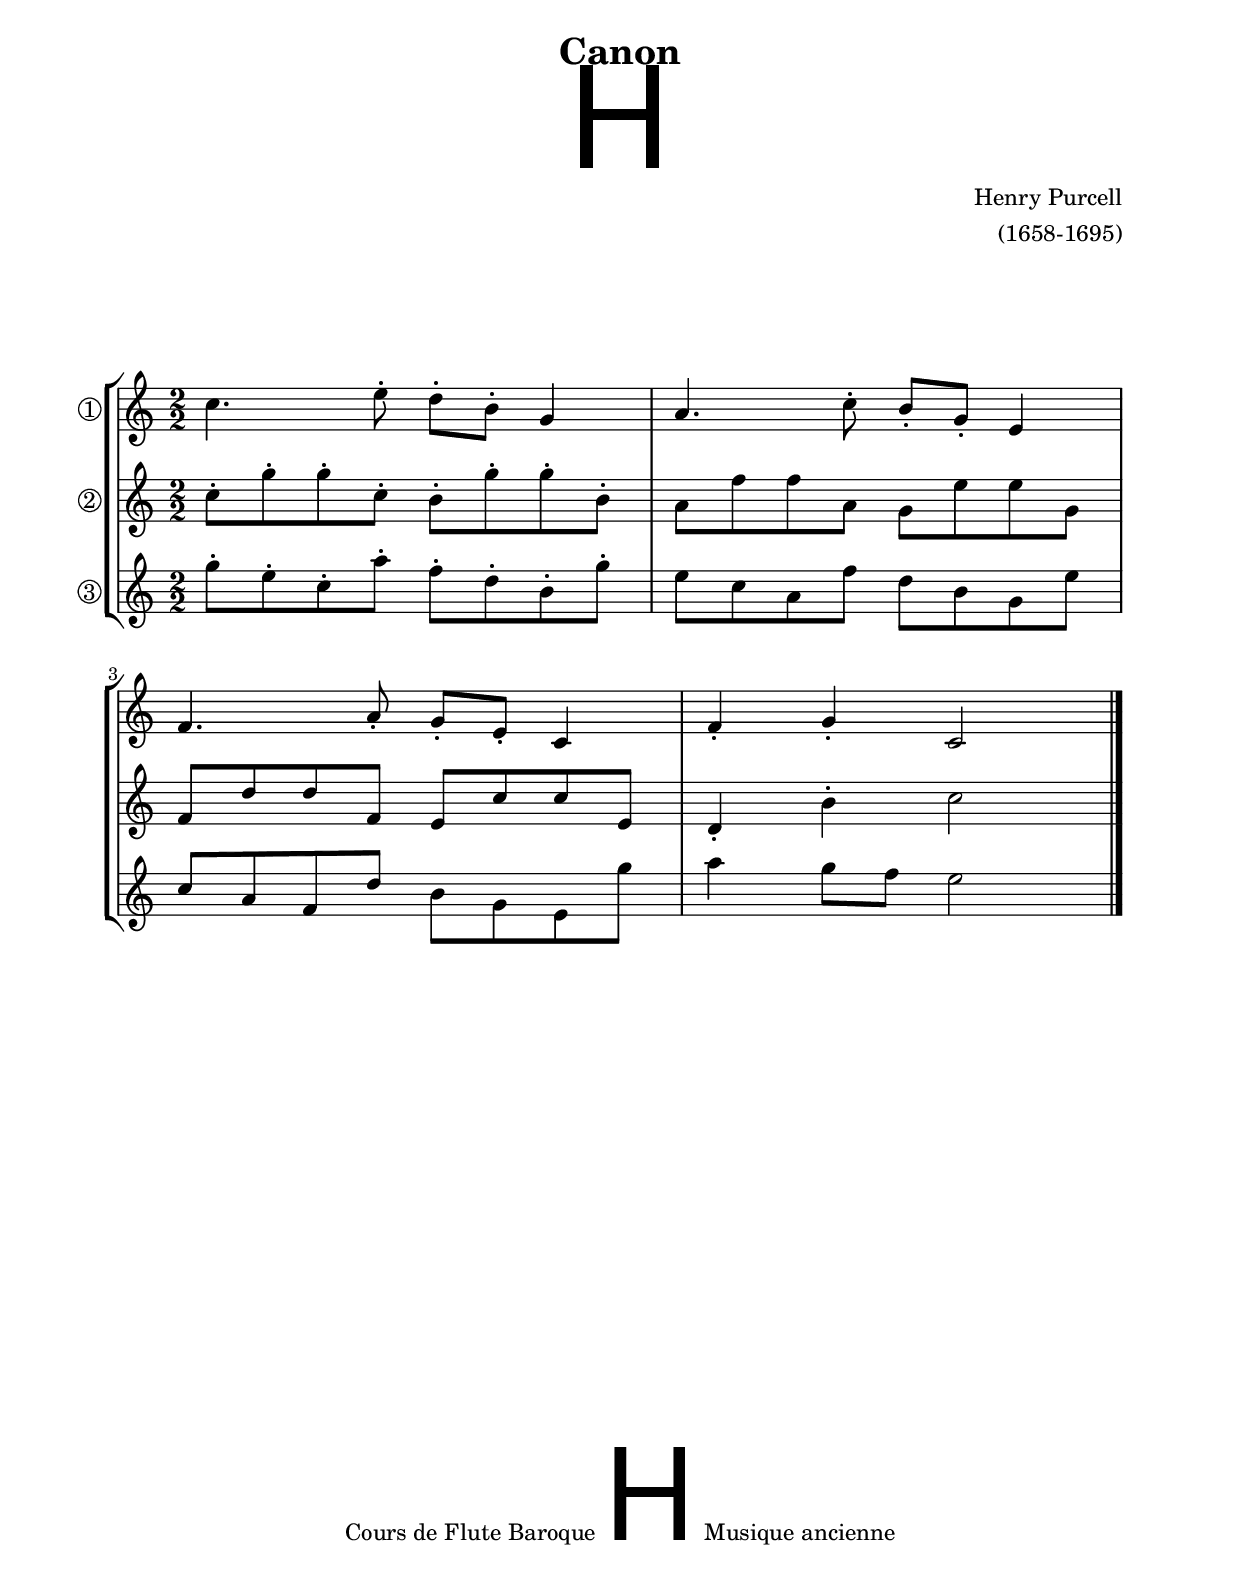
\version "2.19.48"
\language "english"
\include "articulate.ly"
\pointAndClickOff

\header {
  Deco = \markup { \fontsize # 15 \override #'(font-name . "Vintage Decorative Signs 3,latin") "H" }
  FonteDeco = #'(font-name . "Vintage Decorative Signs 3,latin")
  title = "Canon"
  composer = "Henry Purcell"
  arranger = "(1658-1695)"
  subtitle = \markup \column \center-align {
     \Deco
 %   \epsfile #X #80 #"flutederevedadri.eps"
 %    \fontsize # 15  \override \FonteDeco "C"
  }
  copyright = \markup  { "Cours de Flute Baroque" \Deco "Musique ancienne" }
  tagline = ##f
}

#(set-global-staff-size 20)
\paper {
  annotate-spacing = ##f
  print-page-number = ##t
  line-width = 170\mm
  indent = 0.0\mm
  %left-margin = #20
  top-margin = #20
  bottom-margin = #20

  ragged-bottom =  ##f
  ragged-last-bottom =  ##f
  ragged-right = ##f

  markup-system-spacing.basic-distance = #40
  %system-system-spacing.basic-distance = #10
  %top-system-spacing.basic-distance = #10
  last-bottom-spacing.basic-distance = #70
  %system-count = #3
  %page-count = #1
}

global = {
  \key c \major
  \numericTimeSignature
  \time 2/2
}

Recorder = \relative c'' {
  \global
  \transposition c''
  % En avant la musique !
  c4.^"1" e8-. d-. b-. g4
  a4. c8-. b-. g-. e4
  f4. a8-. g-. e-. c4
  f4-. g-. c,2

  \break
  c'8-.^"2" g'-. g-. c,-. b-. g'-. g-. b,-.
  a8 f' f a, g e' e g,
  f d' d f, e c' c e,
  d4-. b'-. c2

  \break
  g'8-.^"3" e-. c-. a'-. f-. d-. b-. g'-.
  e8 c a f' d b g e'
  c8 a f d' b g e g'
  a4 g8 f e2
}


RecorderI = \relative c'' {
  \global
  \transposition c''
  % En avant la musique !
  \set Staff.instrumentName = \markup \circle "1"
  c4. e8-. d-. b-. g4
  a4. c8-. b-. g-. e4
  f4. a8-. g-. e-. c4
  f4-. g-. c,2
}

RecorderII = \relative c'' {
  \global
  \transposition c''
  \break
  \set Staff.instrumentName = \markup \circle "2"
  c8-. g'-. g-. c,-. b-. g'-. g-. b,-.
  a8 f' f a, g e' e g,
  f d' d f, e c' c e,
  d4-. b'-. c2
}

RecorderIII = \relative c'' {
  \global
  \transposition c''
  \break
  \set Staff.instrumentName = \markup \circle "3"
  g'8-. e-. c-. a'-. f-. d-. b-. g'-.
  e8 c a f' d b g e'
  c8 a f d' b g e g'
  a4 g8 f e2 
  \bar "|."
}

\score {
\new StaffGroup  <<
  \RecorderI
  \RecorderII
  \RecorderIII
 >>
  \layout {
    \context {
   % \RemoveEmptyStaffContext
   % \override VerticalAxisGroup #'remove-first = ##t
  } }

}

\score {
  <<
 \new Staff  \with {
    midiInstrument = "recorder"
  } { \Recorder  }
 \new Staff \with {
    midiInstrument = "recorder"
  }{  s1*4 \Recorder  }
  \new Staff \with {
    midiInstrument = "recorder"
  } { s1*8  \Recorder }
 >>
  \midi {
    \tempo 4=100
  }
}